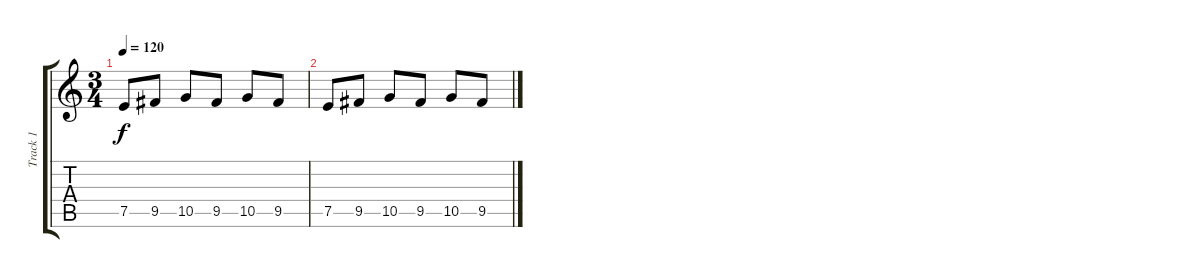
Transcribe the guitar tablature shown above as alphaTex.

\track ("Track 1" "Track 1") {instrument acousticguitarsteel}
\staff {score tabs}
\tuning (E4 B3 G3 D3 A2 E2) {hide}
\ts (3 4)
\tempo 120
\clef g2
\ks c
7.5.8{dy f} 9.5.8 10.5.8 9.5.8 10.5.8 9.5.8 |
7.5.8 9.5.8 10.5.8 9.5.8 10.5.8 9.5.8
